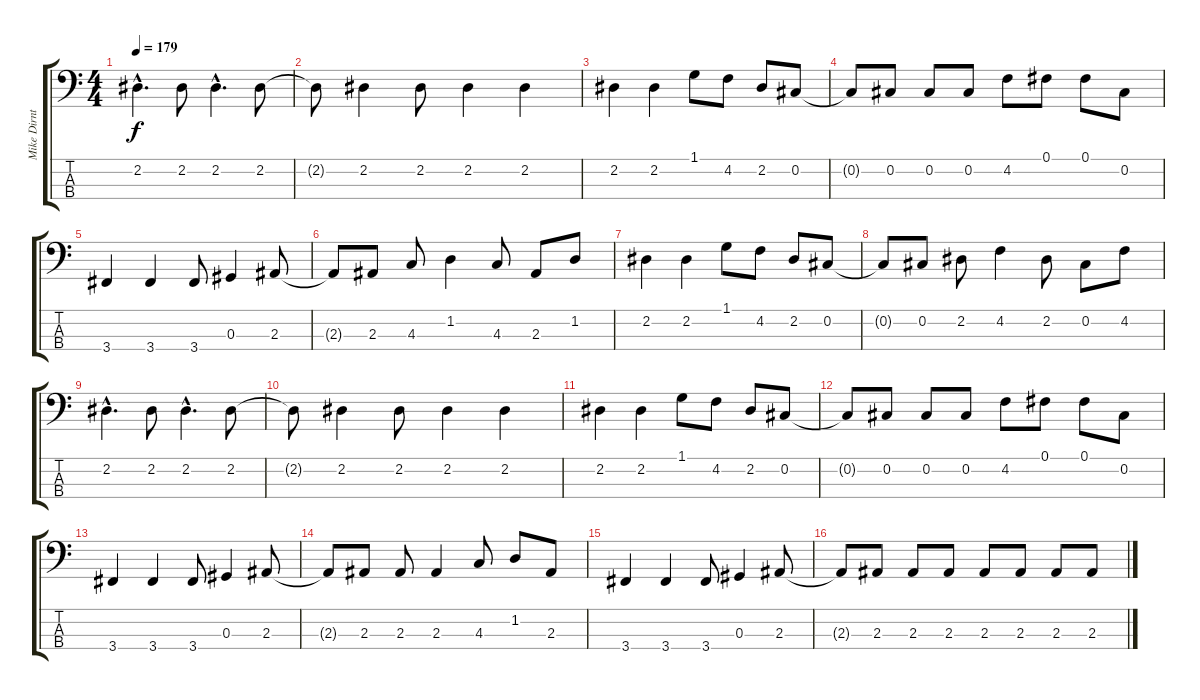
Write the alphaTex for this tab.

\track ("Mike Dirnt (Bass)" "Mike Dirnt") {instrument electricbassfinger}
\staff {score tabs}
\tuning (Gb2 Db2 Ab1 Eb1) {hide}
\ts (4 4)
\tempo 179
\clef f4
\ks c
2.2{hac}.4{d dy f} 2.2.8 2.2{hac}.4{d} 2.2.8 |
2.2{t}.8 2.2.4 2.2.8 2.2.4 2.2.4 |
2.2.4 2.2.4 1.1.8 4.2.8 2.2.8 0.2.8 |
0.2{t}.8 0.2.8 0.2.8 0.2.8 4.2.8 0.1.8 0.1.8 0.2.8 |
3.4.4 3.4.4 3.4.8 0.3.4 2.3.8 |
2.3{t}.8 2.3.8 4.3.8 1.2.4 4.3.8 2.3.8 1.2.8 |
2.2.4 2.2.4 1.1.8 4.2.8 2.2.8 0.2.8 |
0.2{t}.8 0.2.8 2.2.8 4.2.4 2.2.8 0.2.8 4.2.8 |
2.2{hac}.4{d} 2.2.8 2.2{hac}.4{d} 2.2.8 |
2.2{t}.8 2.2.4 2.2.8 2.2.4 2.2.4 |
2.2.4 2.2.4 1.1.8 4.2.8 2.2.8 0.2.8 |
0.2{t}.8 0.2.8 0.2.8 0.2.8 4.2.8 0.1.8 0.1.8 0.2.8 |
3.4.4 3.4.4 3.4.8 0.3.4 2.3.8 |
2.3{t}.8 2.3.8 2.3.8 2.3.4 4.3.8 1.2.8 2.3.8 |
3.4.4 3.4.4 3.4.8 0.3.4 2.3.8 |
2.3{t}.8 2.3.8 2.3.8 2.3.8 2.3.8 2.3.8 2.3.8 2.3.8
